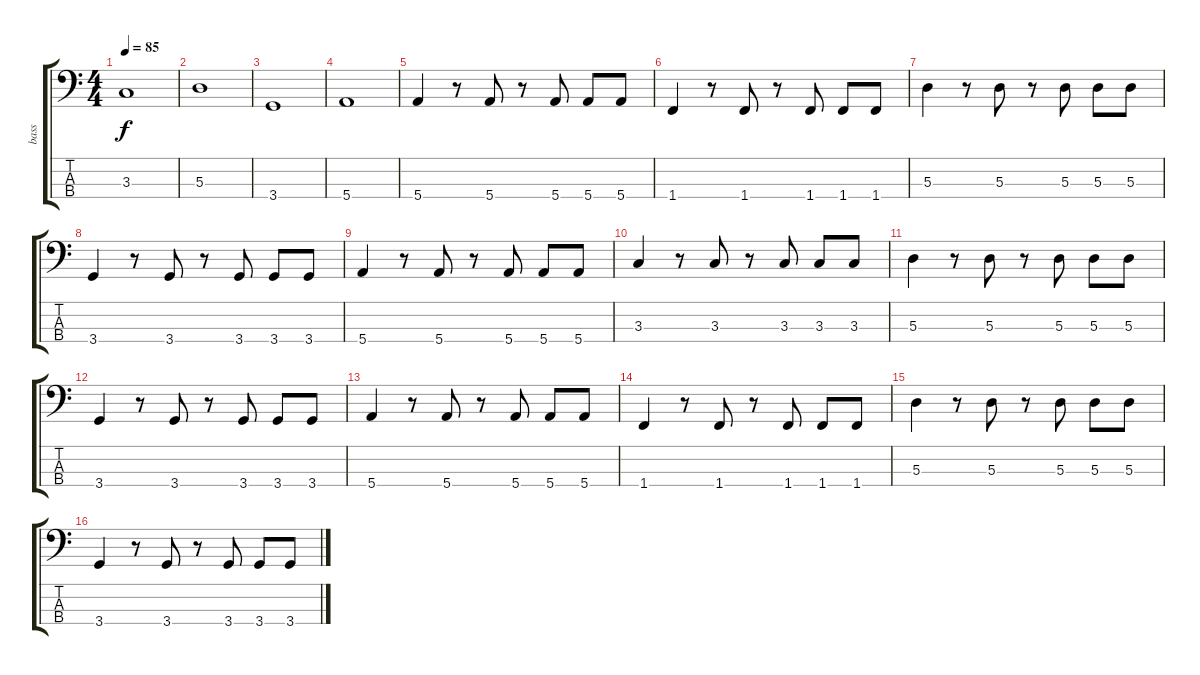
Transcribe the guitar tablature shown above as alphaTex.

\track ("bass" "bass") {instrument electricbassfinger}
\staff {score tabs}
\tuning (G2 D2 A1 E1) {hide}
\ts (4 4)
\tempo 85
\clef f4
\ks c
3.3.1{dy f} |
5.3.1 |
3.4.1 |
5.4.1 |
5.4.4 r.8 5.4.8 r.8 5.4.8 5.4.8 5.4.8 |
1.4.4 r.8 1.4.8 r.8 1.4.8 1.4.8 1.4.8 |
5.3.4 r.8 5.3.8 r.8 5.3.8 5.3.8 5.3.8 |
3.4.4 r.8 3.4.8 r.8 3.4.8 3.4.8 3.4.8 |
5.4.4 r.8 5.4.8 r.8 5.4.8 5.4.8 5.4.8 |
3.3.4 r.8 3.3.8 r.8 3.3.8 3.3.8 3.3.8 |
5.3.4 r.8 5.3.8 r.8 5.3.8 5.3.8 5.3.8 |
3.4.4 r.8 3.4.8 r.8 3.4.8 3.4.8 3.4.8 |
5.4.4 r.8 5.4.8 r.8 5.4.8 5.4.8 5.4.8 |
1.4.4 r.8 1.4.8 r.8 1.4.8 1.4.8 1.4.8 |
5.3.4 r.8 5.3.8 r.8 5.3.8 5.3.8 5.3.8 |
3.4.4 r.8 3.4.8 r.8 3.4.8 3.4.8 3.4.8
